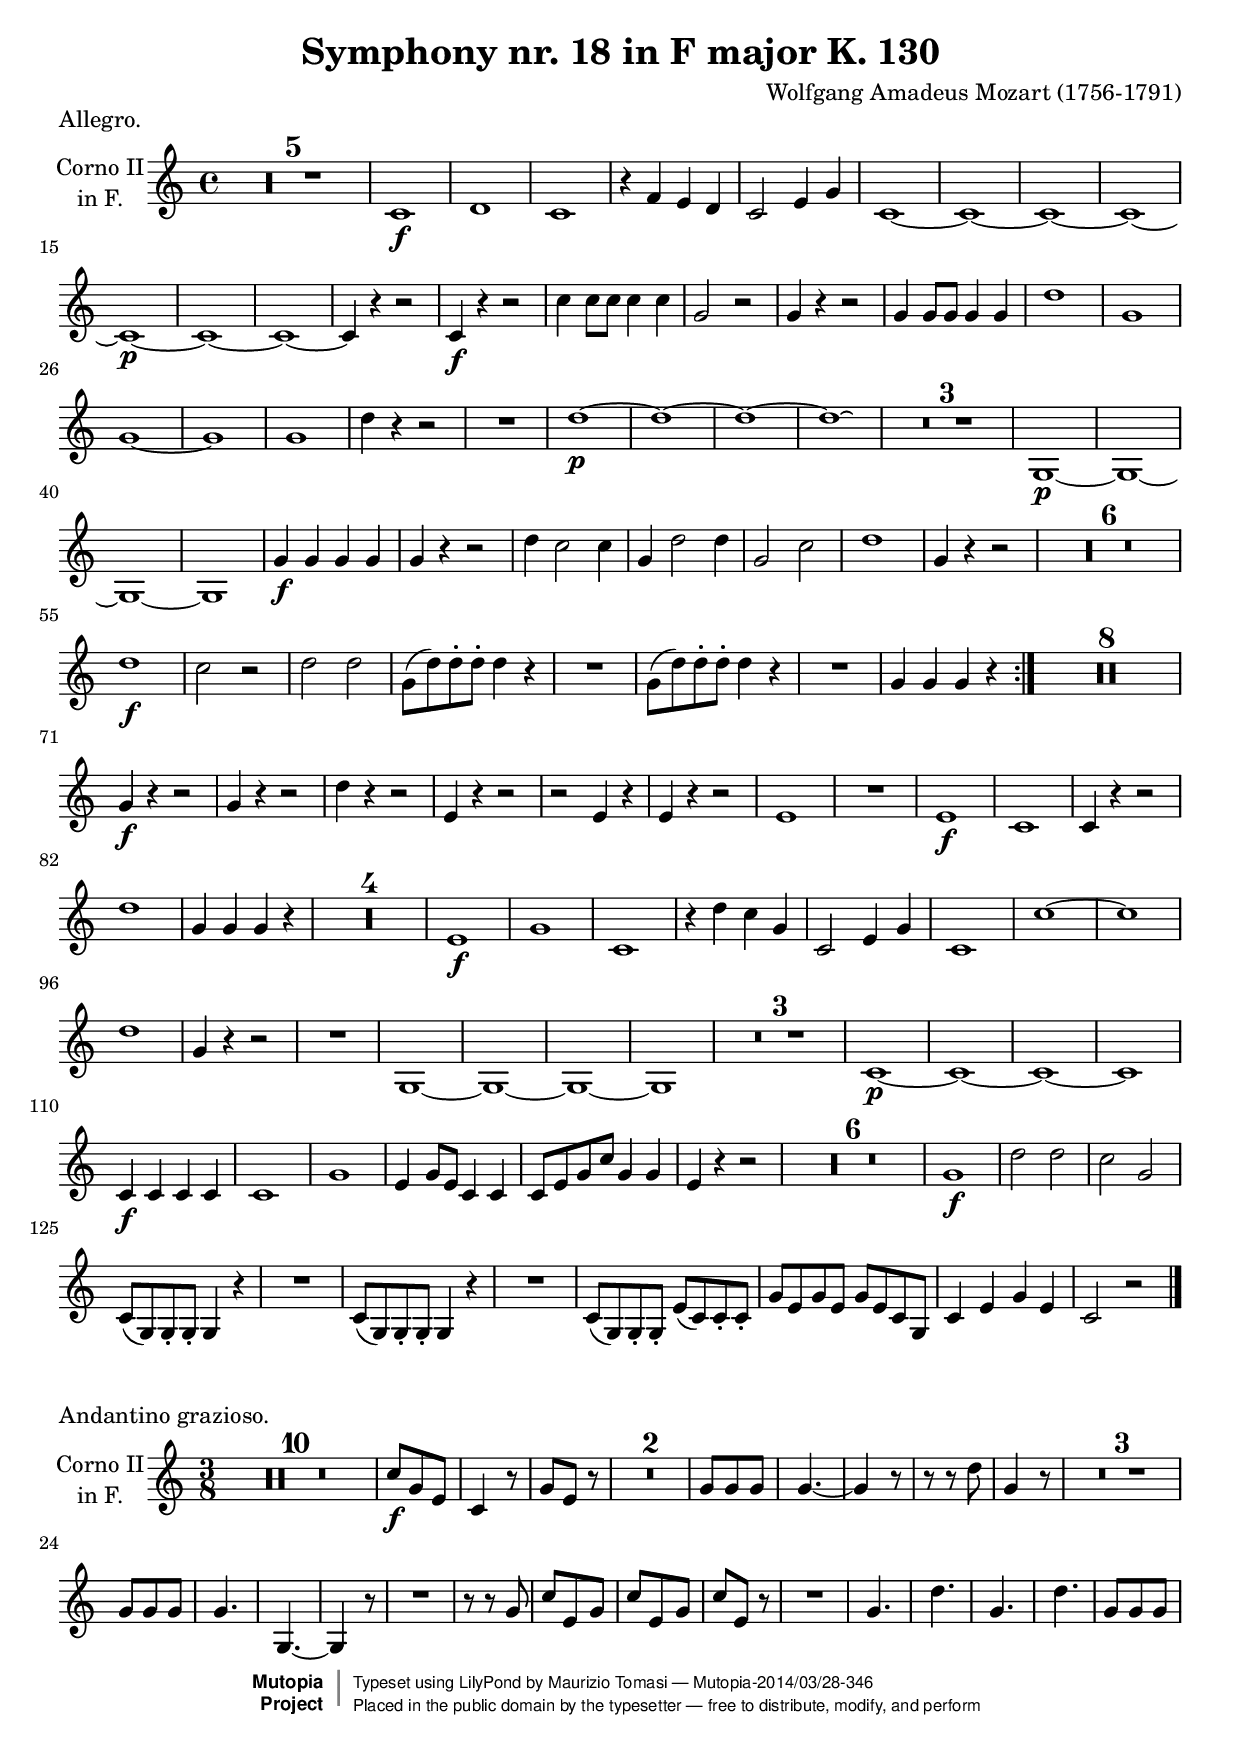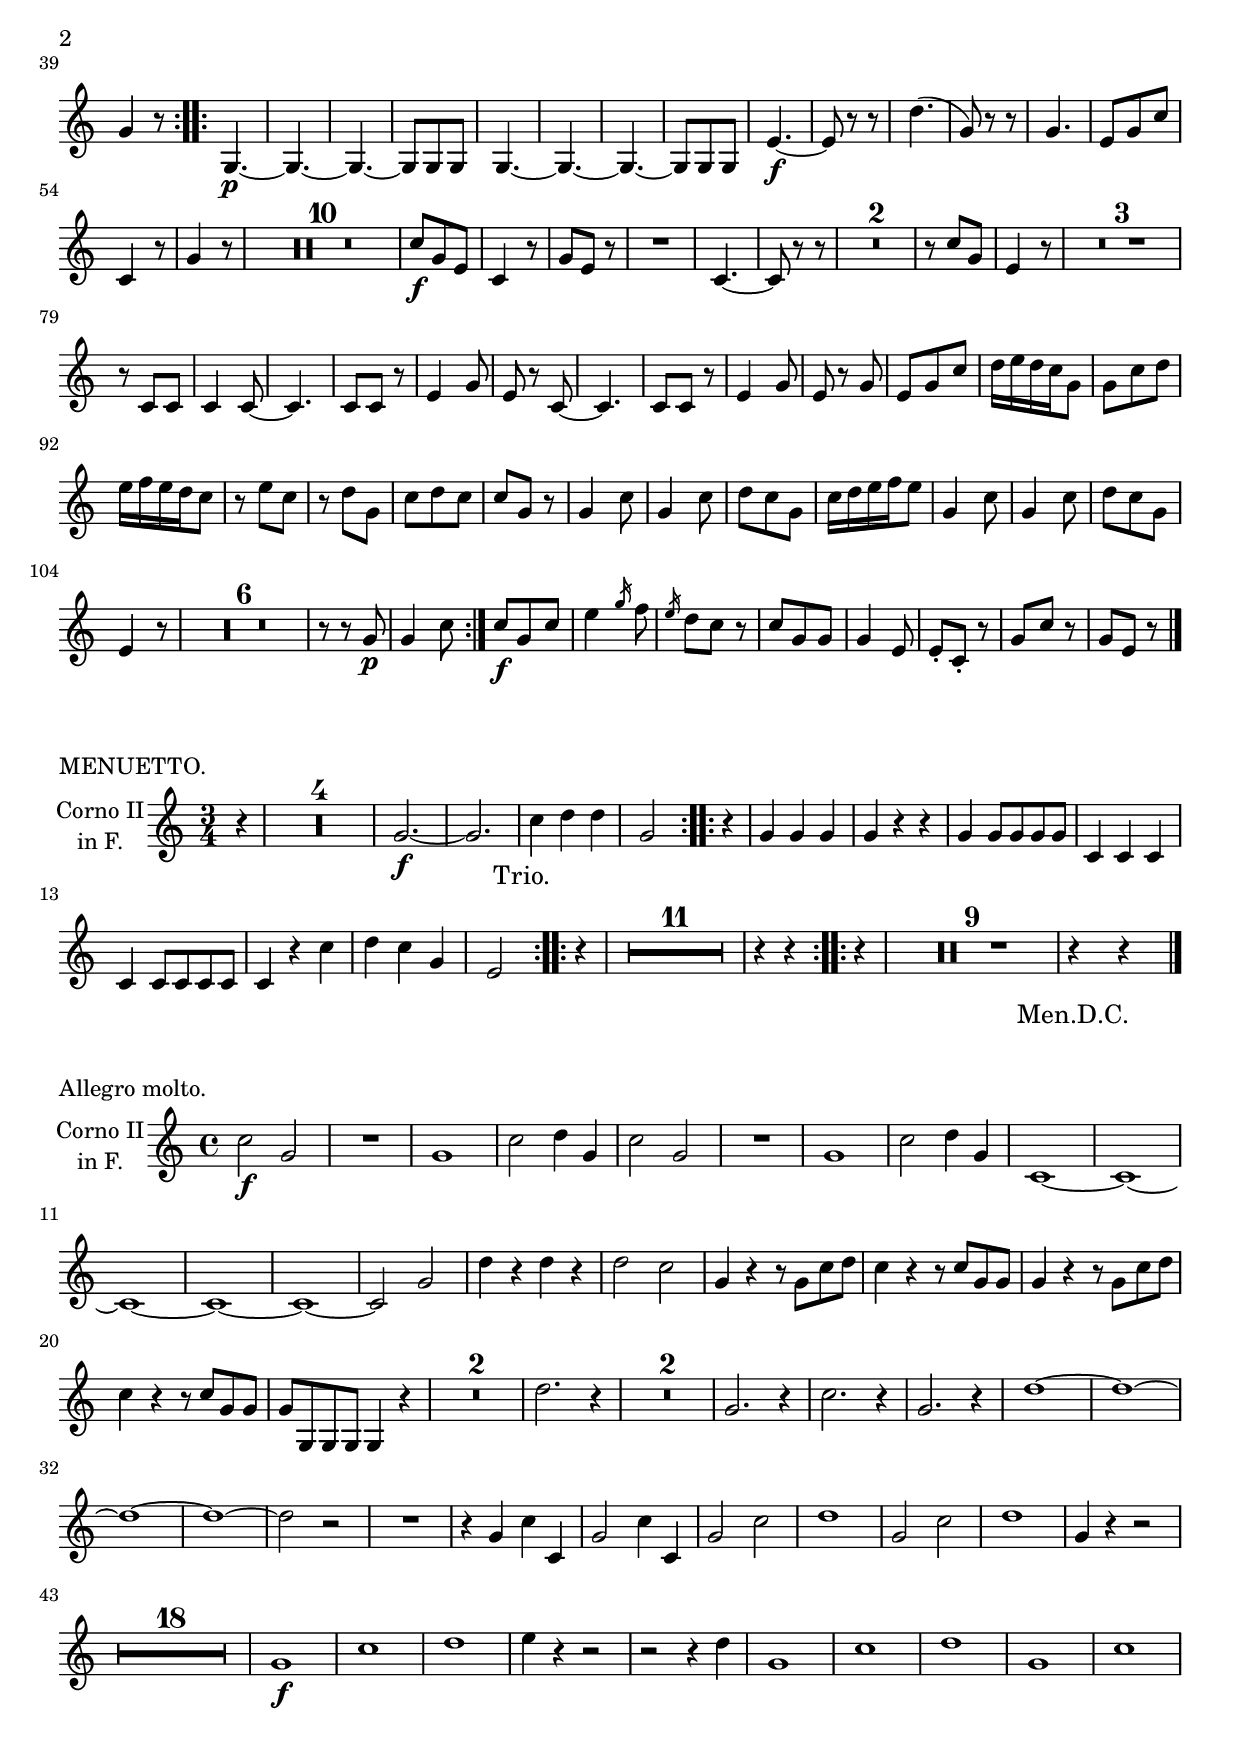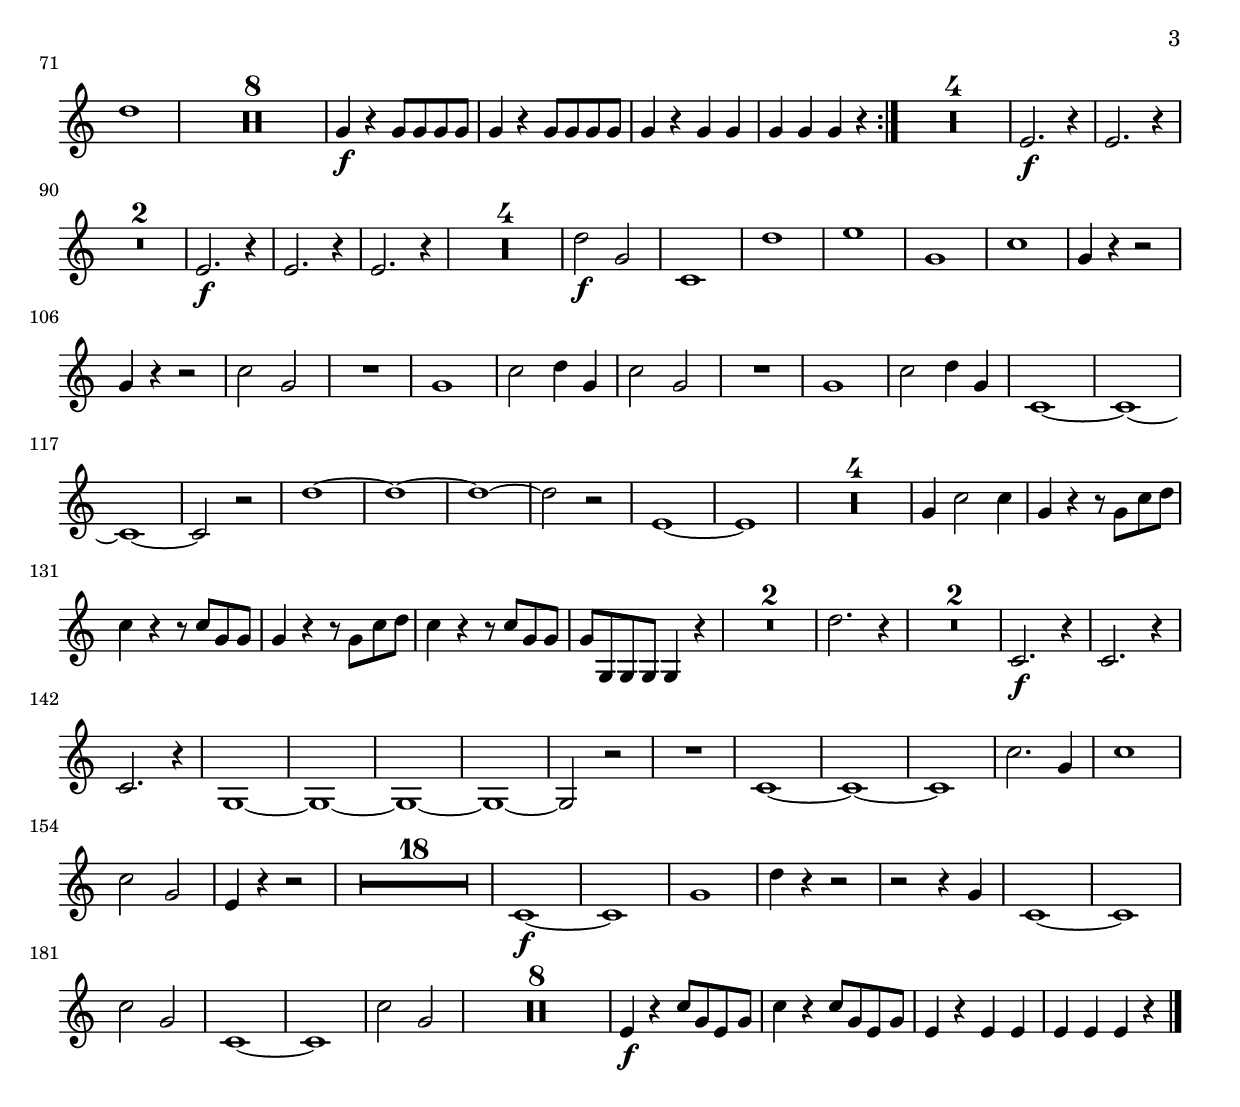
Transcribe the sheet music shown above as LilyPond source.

% -*- LilyPond -*-

\version "2.18.2"

\include "defs.ly"

\version "2.18.2"
hornIVFirstMov =  \relative c' {
    \key c \major
    \clef violin

    \noTupletBracket

    \repeat volta 2 {
	R1*5
	| c1\f
	| d
	| c
	| r4 f e d

% 10
	| c2 e4 g
	| c,1 ~
	| c ~
	| c ~
	| c ~
	| c\p ~
	| c ~
	| c ~
	| c4 r r2
	| c4\f r r2

% 20
	| c'4 c8 c c4 c
	| g2 r
	| g4 r r2
	| g4 g8 g g4 g
	| d'1
	| g,1
	| g ~
	| g
	| g
	| d'4 r r2

% 30
	| R1
	| d1\p ~
	| d ~
	| d ~
	| d \laissezVibrer
	| R1*3
	| g,,1\p ~
	| g ~

% 40
	| g ~
	| g
	| g'4\f g g g
	| g r r2
	| d'4 c2 c4
	| g4 d'2 d4
	| g,2 c
	| d1
	| g,4 r r2
	| R1*6

% 55
	| d'1\f
	| c2 r
	| d2 d
	| g,8( d') d-. d-. d4 r
	| R1

% 60
	| g,8( d') d-. d-. d4 r
	| R1
	| g,4 g g r
    }

    | R1*8

% 71
    | g4\f r r2
    | g4 r r2
    | d'4 r r2
    | e,4 r r2
    | r2 e4 r
    | e r r2
    | e1
    | R1
    | e1\f

% 80
    | c
    | c4 r r2
    | d'1
    | g,4 g g r
    | R1*4
    | e1\f
    | g

% 90
    | c,
    | r4 d' c g
    | c,2 e4 g
    | c,1
    | c' ~
    | c
    | d
    | g,4 r r2
    | R1
    | g,1 ~

% 100
    | g ~
    | g ~
    | g
    | R1*3
    | c1\p ~
    | c ~
    | c ~
    | c

% 110
    | c4\f c c c
    | c1
    | g'
    | e4 g8 e c4 c
    | c8 e g c g4 g
    | e4 r r2
    | R1*6
    | g1\f
    | d'2 d
    | c g
    | c,8( g) g-. g-. g4 r
    | R1
    | c8( g) g-. g-. g4 r
    | R1
    | c8( g) g-. g-. e'( c) c-. c-.
    | g' e g e g e c g
    | c4 e g e
    | c2 r


    \bar "|."
}


\score {
    \context Staff <<
        \override Score.BarNumber.padding = #3
	\set Score.skipBars = ##t
	\transposition f' 
        \set Staff.midiInstrument = #"french horn"
	\set Staff.instrumentName = \markup { \center-column { "Corno II"
							  "in F." } }

	\time 4/4

	\hornIVFirstMov
    >>

    
  \midi {
    \tempo 4 = 124
    }



    \header {
	piece = "Allegro."
    }

    \layout { }
}

\version "2.18.2"
hornIVSecondMov =  \relative c'' {
    \key c \major
    \clef violin

    \noTupletBracket
    
    \repeat volta 2 {
	R4.*10

% 11
	| c8\f g e
	| c4 r8
	| g'8 e r
	| R4.*2
	| g8 g g
	| g4. ~
	| g4 r8
	| r r d'

% 20
	| g,4 r8
	| R4.*3
	| g8 g g
	| g4.
	| g, ~
	| g4 r8
	| R4.
	| r8 r g'

% 30
	| c e, g
	| c e, g
	| c e, r
	| R4.
	| g4. 
	| d'
	| g,
	| d'
	| g,8 g g 
	| g4 r8
    }

    \repeat volta 2 {
	| g,4.\p ~
	| g ~
	| g ~
	| g8 g g
	| g4. ~
	| g ~
	| g ~
	| g8 g g
	| e'4.\f ~
	| e8 r r
	| d'4.(
	| g,8) r r
	| g4.
	| e8 g c
	| c,4 r8
	| g'4 r8
	| R4.*10

% 66
	| c8\f g e
	| c4 r8
	| g'8 e r
	| R4.

% 70
	| c4. ~
	| c8 r r
	| R4.*2
	| r8 c' g
	| e4 r8
	| R4.*3
	| r8 c c

% 80
	| c4 c8 ~
	| c4.
	| c8 c r
	| e4 g8
	| e r c ~
	| c4.
	| c8 c r
	| e4 g8
	| e r g
	| e g c
	| d16 e d c g8
	| g c d
	| e16 f e d c8
	| r e c
	| r d g,
	| c d c
	| c g r
	| g4 c8
	| g4 c8
	| d c g
	| c16 d e f e8
	| g,4 c8
	| g4 c8
	| d8 c g
	| e4 r8
	| R4.*6
	| r8 r g\p
	| g4 c8
    }

    | c8\f g c
    | e4 \grace {
\override Flag.stroke-style = #"grace"
   g16 
  \revert Flag.stroke-style }
 f8
    | \grace {
\override Flag.stroke-style = #"grace"
   e16 
  \revert Flag.stroke-style }
 d8 c r
    | c g g
    | g4 e8
    | e-. c-. r
    | g' c r
    | g e r

    \bar "|."
}


\score {
    \context Staff <<
        \override Score.BarNumber.padding = #3
	\set Score.skipBars = ##t
	\transposition ais 
        \set Staff.midiInstrument = #"french horn"
	\set Staff.instrumentName = \markup { \center-column { "Corno II"
							  "in F." } }

	\time 3/8

	\hornIVSecondMov
    >>

    
  \midi {
    \tempo 4 = 54
    }



    \header {
	piece = "Andantino grazioso."
    }

    \layout { }
}

\version "2.18.2"
hornIVThirdMov =  \relative g' {
    \key c \major
    \clef violin

    \noTupletBracket
    
    \repeat volta 2 {
	r4
	| R2.*4
	| g2.\f ~
	| g
	| c4 d d
	| g,2
    }

    \repeat volta 2 {
	r4
	| g4 g g

% 10
	| g r r
	| g g8 g g g
	| c,4 c c
	| c c8 c c c
	| c4 r c'
	| d c g
	| e2
    }

    % Trio

    \repeat volta 2 {
	r4
	| R2.*11
	| r4 r
    }

    \repeat volta 2 {
	r4
	| R2.*9
	| r4 r
    }

    \bar "|."
}


\score {
    \context Staff <<
        \override Score.BarNumber.padding = #3
	\set Score.skipBars = ##t
	\transposition f' 
        \set Staff.midiInstrument = #"french horn"
	\set Staff.instrumentName = \markup { \center-column { "Corno II"
							  "in F." } }

	\time 3/4
	\partial 4

	\hornIVThirdMov
	\context Voice = "markings" { \markingsIII }
	\context Voice=markingsBis { \markingsIIIbis }
    >>

    
  \midi {
    \tempo 4 = 130
    }



    \header {
	piece = "MENUETTO."
    }

    \layout { }
}

\version "2.18.2"
hornIVFourthMov =  \relative c'' {
    \key c \major
    \clef violin

    \noTupletBracket

    \repeat volta 2 {
	c2\f g
	| R1
	| g1
	| c2 d4 g,
	| c2 g
	| R1
	| g1
	| c2 d4 g,
	| c,1 ~

% 10
	| c ~
	| c ~
	| c ~
	| c ~
	| c2 g'
	| d'4 r d r
	| d2 c
	| g4 r r8 g c d
	| c4 r r8 c g g
	| g4 r r8 g c d

% 20
	| c4 r r8 c g g
	| g8 g, g g g4 r
	| R1*2
	| d''2. r4
	| R1*2
	| g,2. r4
	| c2. r4
	| g2. r4

% 30
	| d'1 ~
	| d ~
	| d ~
	| d ~
	| d2 r
	| R1
	| r4 g, c c,
	| g'2 c4 c,
	| g'2 c
	| d1

% 40
	| g,2 c
	| d1
	| g,4 r r2
	| R1*18

% 61
	| g1\f
	| c
	| d
	| e4 r r2
	| r r4 d
	| g,1
	| c
	| d
	| g,

% 70
	| c
	| d
	| R1*8

% 80
	| g,4\f r g8 g g g
	| g4 r g8 g g g
	| g4 r g g
	| g g g r
    }

    | \grace {
\override Flag.stroke-style = #"grace"
   s16 
  \revert Flag.stroke-style }
 R1*4
    | e2.\f r4
    | e2. r4

% 90
    | R1*2
    | e2.\f r4
    | e2. r4
    | e2. r4
    | R1*4
    | d'2\f g,

% 100
    | c,1
    | d'
    | e
    | g,
    | c1
    | g4 r r2
    | g4 r r2
    | c2 g
    | R1
    | g1

% 110
    | c2 d4 g,
    | c2 g
    | R1
    | g1
    | c2 d4 g,
    | c,1 ~
    | c ~
    | c ~
    | c2 r
    | d'1 ~

% 120
    | d ~
    | d ~
    | d2 r
    | e,1 ~
    | e
    | R1*4
    | g4 c2 c4

% 130
    | g r r8 g8 c d
    | c4 r r8 c g g
    | g4 r r8 g c d
    | c4 r r8 c g g
    | g g, g g g4 r
    | R1*2
    | d''2. r4
    | R1*2

% 140
    | c,2.\f r4
    | c2. r4
    | c2. r4
    | g1 ~
    | g ~
    | g ~
    | g ~
    | g2 r
    | R1
    | c1 ~

% 150
    | c ~
    | c
    | c'2. g4
    | c1
    | c2 g
    | e4 r r2
    | R1*18
    | c1\f ~
    | c
    | g'
    | d'4 r r2
    | r r4 g,
    | c,1 ~

% 180
    | c
    | c'2 g
    | c,1 ~
    | c
    | c'2 g
    | R1*8
    | e4\f r c'8 g e g
    | c4 r c8 g e g
    | e4 r e e
    | e e e r

    \bar "|."
}


\score {
    \context Staff <<
        \override Score.BarNumber.padding = #3
	\set Score.skipBars = ##t
	\transposition f' 
        \set Staff.midiInstrument = #"french horn"
	\set Staff.instrumentName = \markup { \center-column { "Corno II"
							  "in F." } }

	\time 4/4

	\hornIVFourthMov
    >>

    
  \midi {
    \tempo 4 = 180
    }



    \header {
	piece = "Allegro molto."
    }

    \layout { }
}
